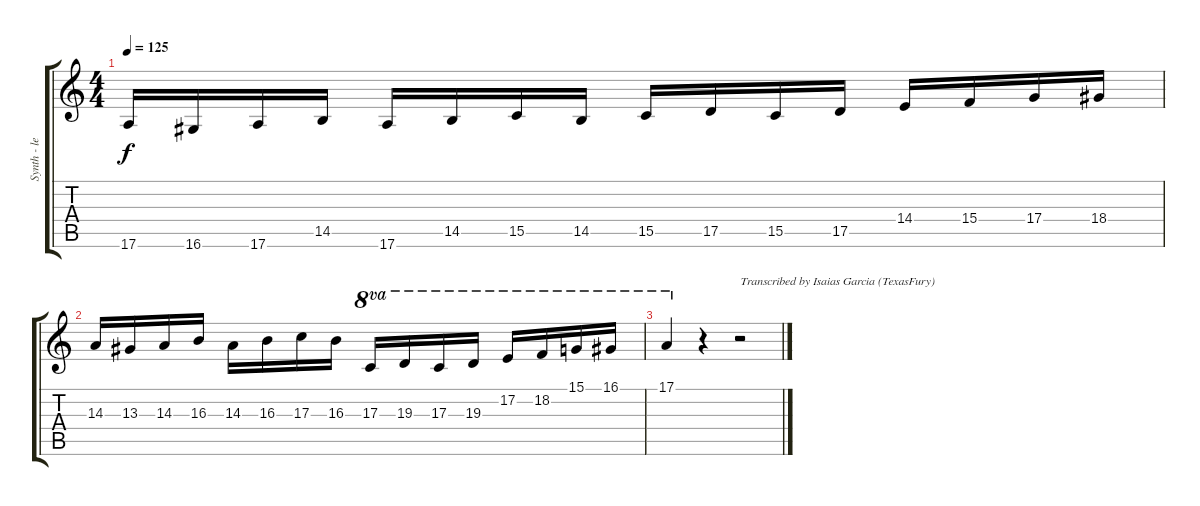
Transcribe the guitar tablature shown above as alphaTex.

\track ("Synth - lead" "Synth - le") {instrument stringensemble1}
\staff {score tabs}
\tuning (E4 B3 G3 D3 A2 E2) {hide}
\ts (4 4)
\tempo 125
\clef g2
\ks c
17.6.16{dy f} 16.6.16 17.6.16 14.5.16 17.6.16 14.5.16 15.5.16 14.5.16 15.5.16 17.5.16 15.5.16 17.5.16 14.4.16 15.4.16 17.4.16 18.4.16 |
14.3.16 13.3.16 14.3.16 16.3.16 14.3.16 16.3.16 17.3.16 16.3.16 17.3.16{ot 8va} 19.3.16{ot 8va} 17.3.16{ot 8va} 19.3.16{ot 8va} 17.2.16{ot 8va} 18.2.16{ot 8va} 15.1.16{ot 8va} 16.1.16{ot 8va} |
17.1.4{ot 8va} r.4 r.2{txt "Transcribed by Isaias Garcia (TexasFury)"}
